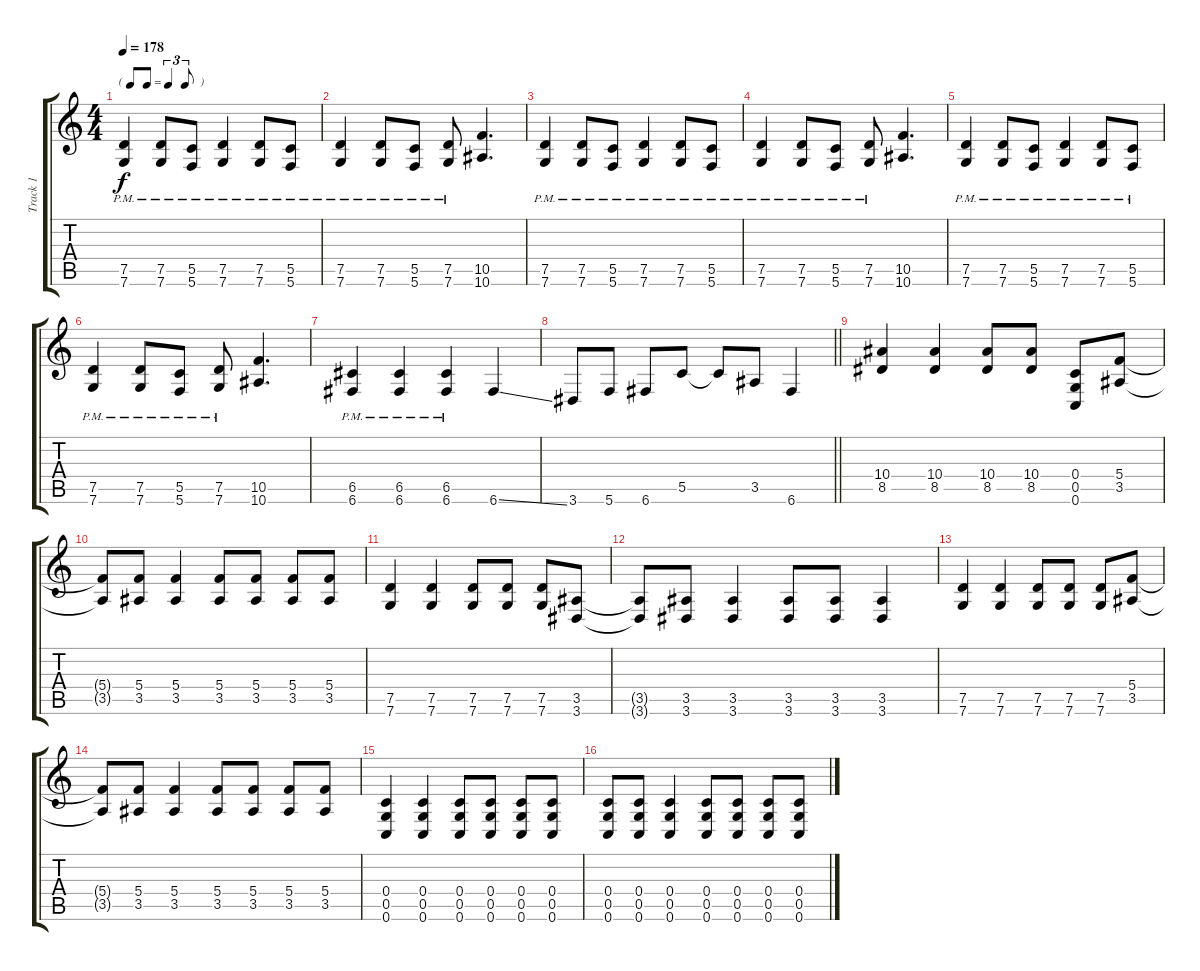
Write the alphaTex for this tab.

\track ("Track 1" "Track 1") {instrument distortionguitar}
\staff {score tabs}
\tuning (D4 A3 F3 C3 G2 C2) {hide}
\ts (4 4)
\tf triplet8th
\tempo 178
\clef g2
\ks c
(7.5{pm} 7.6{pm}).4{dy f} (7.5{pm} 7.6{pm}).8 (5.5{pm} 5.6{pm}).8 (7.5{pm} 7.6{pm}).4 (7.5{pm} 7.6{pm}).8 (5.5{pm} 5.6{pm}).8 |
(7.5{pm} 7.6{pm}).4 (7.5{pm} 7.6{pm}).8 (5.5{pm} 5.6{pm}).8 (7.5{pm} 7.6{pm}).8 (10.5 10.6).4{d} |
(7.5{pm} 7.6{pm}).4 (7.5{pm} 7.6{pm}).8 (5.5{pm} 5.6{pm}).8 (7.5{pm} 7.6{pm}).4 (7.5{pm} 7.6{pm}).8 (5.5{pm} 5.6{pm}).8 |
(7.5{pm} 7.6{pm}).4 (7.5{pm} 7.6{pm}).8 (5.5{pm} 5.6{pm}).8 (7.5{pm} 7.6{pm}).8 (10.5 10.6).4{d} |
(7.5{pm} 7.6{pm}).4 (7.5{pm} 7.6{pm}).8 (5.5{pm} 5.6{pm}).8 (7.5{pm} 7.6{pm}).4 (7.5{pm} 7.6{pm}).8 (5.5{pm} 5.6{pm}).8 |
(7.5{pm} 7.6{pm}).4 (7.5{pm} 7.6{pm}).8 (5.5{pm} 5.6{pm}).8 (7.5{pm} 7.6{pm}).8 (10.5 10.6).4{d} |
(6.5{pm} 6.6{pm}).4 (6.5{pm} 6.6{pm}).4 (6.5{pm} 6.6{pm}).4 6.6{ss}.4 |
\barLineRight lightlight
3.6.8 5.6.8 6.6.8 5.5.8 5.5{t}.8 3.5.8 6.6.4 |
(10.4 8.5).4 (10.4 8.5).4 (10.4 8.5).8 (10.4 8.5).8 (0.4 0.5 0.6).8 (5.4 3.5).8 |
(5.4{t} 3.5{t}).8 (5.4 3.5).8 (5.4 3.5).4 (5.4 3.5).8 (5.4 3.5).8 (5.4 3.5).8 (5.4 3.5).8 |
(7.5 7.6).4 (7.5 7.6).4 (7.5 7.6).8 (7.5 7.6).8 (7.5 7.6).8 (3.5 3.6).8 |
(3.5{t} 3.6{t}).8 (3.5 3.6).8 (3.5 3.6).4 (3.5 3.6).8 (3.5 3.6).8 (3.5 3.6).4 |
(7.5 7.6).4 (7.5 7.6).4 (7.5 7.6).8 (7.5 7.6).8 (7.5 7.6).8 (5.4 3.5).8 |
(5.4{t} 3.5{t}).8 (5.4 3.5).8 (5.4 3.5).4 (5.4 3.5).8 (5.4 3.5).8 (5.4 3.5).8 (5.4 3.5).8 |
(0.4 0.5 0.6).4 (0.4 0.5 0.6).4 (0.4 0.5 0.6).8 (0.4 0.5 0.6).8 (0.4 0.5 0.6).8 (0.4 0.5 0.6).8 |
(0.4 0.5 0.6).8 (0.4 0.5 0.6).8 (0.4 0.5 0.6).4 (0.4 0.5 0.6).8 (0.4 0.5 0.6).8 (0.4 0.5 0.6).8 (0.4 0.5 0.6).8
